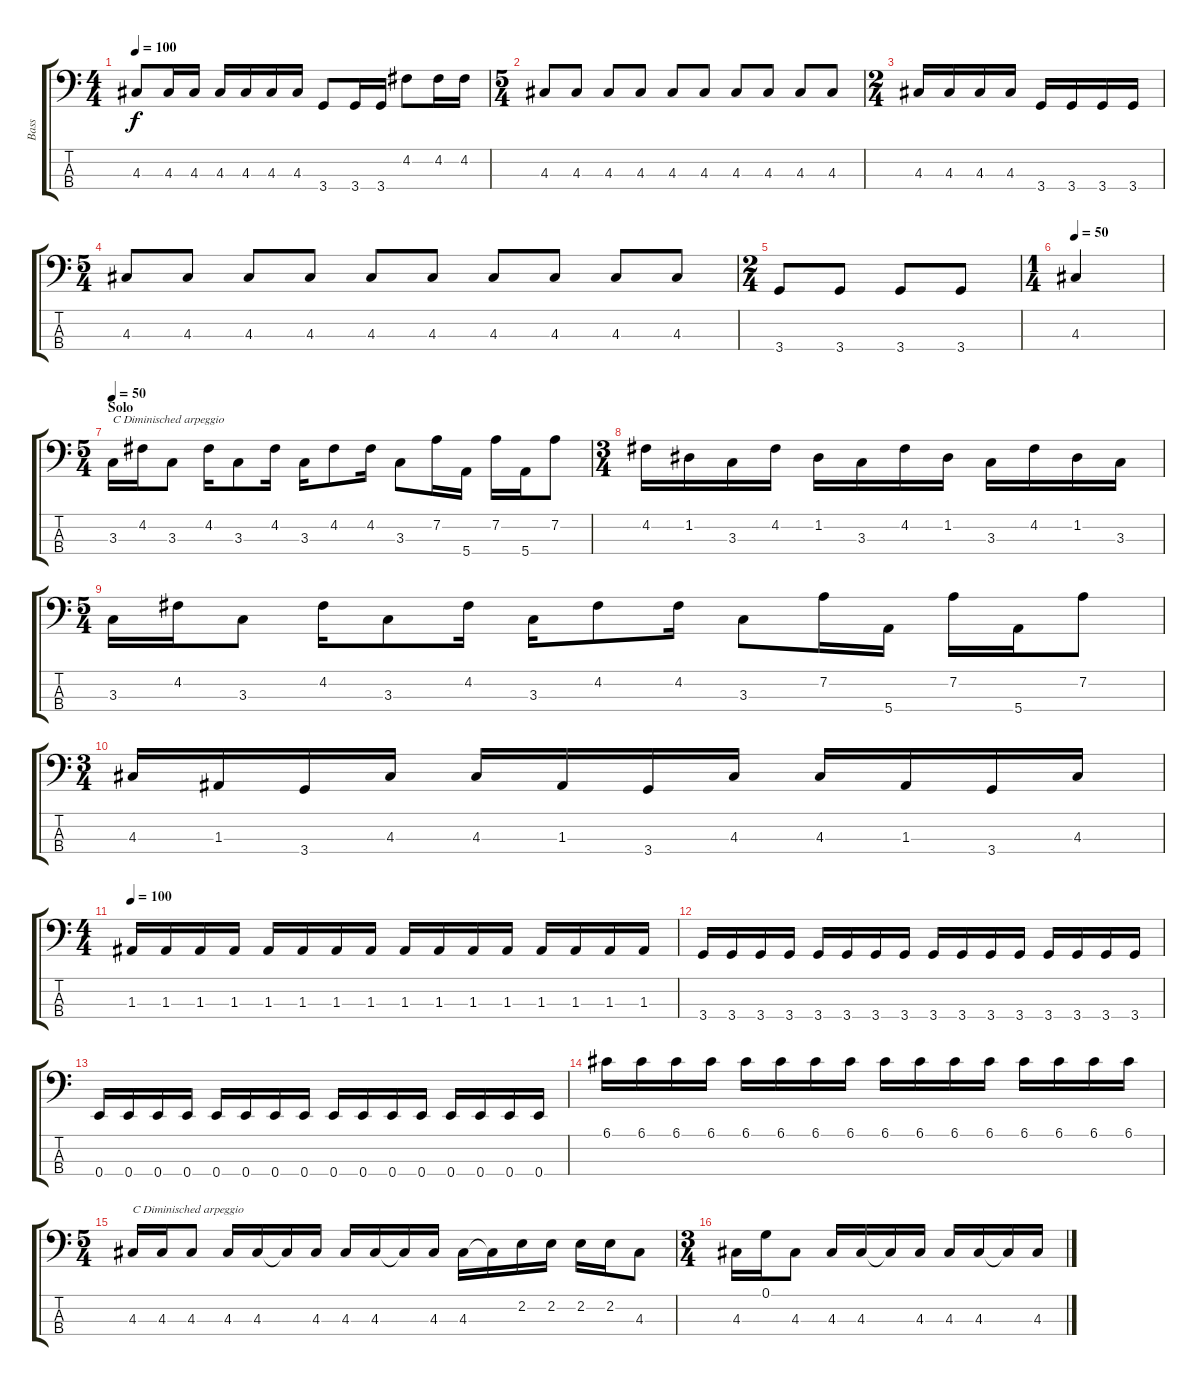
\track ("Bass" "Bass") {instrument electricbassfinger}
\staff {score tabs}
\tuning (G2 D2 A1 E1) {hide}
\ts (4 4)
\tempo 100
\clef f4
\ks c
4.3.8{dy f} 4.3.16 4.3.16 4.3.16 4.3.16 4.3.16 4.3.16 3.4.8 3.4.16 3.4.16 4.2.8 4.2.16 4.2.16 |
\ts (5 4)
4.3.8 4.3.8 4.3.8 4.3.8 4.3.8 4.3.8 4.3.8 4.3.8 4.3.8 4.3.8 |
\ts (2 4)
4.3.16 4.3.16 4.3.16 4.3.16 3.4.16 3.4.16 3.4.16 3.4.16 |
\ts (5 4)
4.3.8 4.3.8 4.3.8 4.3.8 4.3.8 4.3.8 4.3.8 4.3.8 4.3.8 4.3.8 |
\ts (2 4)
3.4.8 3.4.8 3.4.8 3.4.8 |
\ts (1 4)
\tempo 50
4.3.4 |
\ts (5 4)
\section ("" "Solo")
\tempo 50
3.3.16{txt "C Diminisched arpeggio" volume 16} 4.2.16 3.3.8 4.2.16 3.3.8 4.2.16 3.3.16 4.2.8 4.2.16 3.3.8 7.2.16 5.4.16 7.2.16 5.4.16 7.2.8 |
\ts (3 4)
4.2.16 1.2.16 3.3.16 4.2.16 1.2.16 3.3.16 4.2.16 1.2.16 3.3.16 4.2.16 1.2.16 3.3.16 |
\ts (5 4)
3.3.16 4.2.16 3.3.8 4.2.16 3.3.8 4.2.16 3.3.16 4.2.8 4.2.16 3.3.8 7.2.16 5.4.16 7.2.16 5.4.16 7.2.8 |
\ts (3 4)
4.3.16 1.3.16 3.4.16 4.3.16 4.3.16 1.3.16 3.4.16 4.3.16 4.3.16 1.3.16 3.4.16 4.3.16 |
\ts (4 4)
\tempo 100
1.3.16 1.3.16 1.3.16 1.3.16 1.3.16 1.3.16 1.3.16 1.3.16 1.3.16 1.3.16 1.3.16 1.3.16 1.3.16 1.3.16 1.3.16 1.3.16 |
3.4.16 3.4.16 3.4.16 3.4.16 3.4.16 3.4.16 3.4.16 3.4.16 3.4.16 3.4.16 3.4.16 3.4.16 3.4.16 3.4.16 3.4.16 3.4.16 |
0.4.16 0.4.16 0.4.16 0.4.16 0.4.16 0.4.16 0.4.16 0.4.16 0.4.16 0.4.16 0.4.16 0.4.16 0.4.16 0.4.16 0.4.16 0.4.16 |
6.1.16 6.1.16 6.1.16 6.1.16 6.1.16 6.1.16 6.1.16 6.1.16 6.1.16 6.1.16 6.1.16 6.1.16 6.1.16 6.1.16 6.1.16 6.1.16 |
\ts (5 4)
4.3.16{txt "C Diminisched arpeggio"} 4.3.16 4.3.8 4.3.16 4.3.16 4.3{t}.16 4.3.16 4.3.16 4.3.16 4.3{t}.16 4.3.16 4.3.16 4.3{t}.16 2.2.16 2.2.16 2.2.16 2.2.16 4.3.8 |
\ts (3 4)
4.3.16 0.1.16 4.3.8 4.3.16 4.3.16 4.3{t}.16 4.3.16 4.3.16 4.3.16 4.3{t}.16 4.3.16
